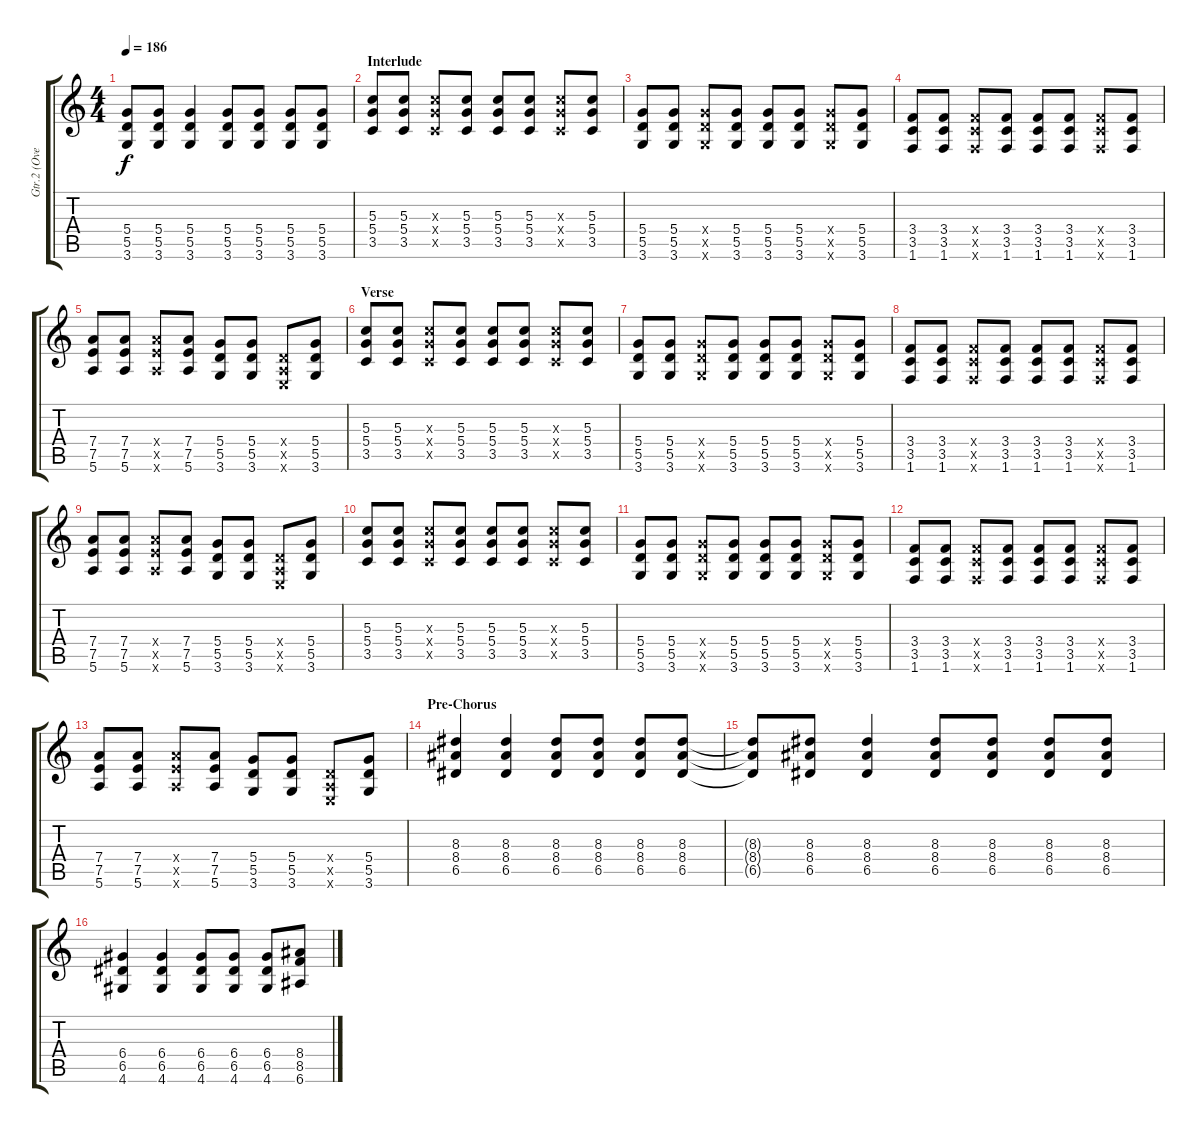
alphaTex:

\track ("Gtr.2 (Overdriven)" "Gtr.2 (Ove") {instrument overdrivenguitar}
\staff {score tabs}
\tuning (E4 B3 G3 D3 A2 E2) {hide}
\ts (4 4)
\tempo 186
\clef g2
\ks c
(5.4{t} 5.5{t} 3.6{t}).8{dy f} (5.4 5.5 3.6).8 (5.4 5.5 3.6).4 (5.4 5.5 3.6).8 (5.4 5.5 3.6).8 (5.4 5.5 3.6).8 (5.4 5.5 3.6).8 |
\section ("" "Interlude")
(5.3 5.4 3.5).8 (5.3 5.4 3.5).8 (5.3{x} 5.4{x} 3.5{x}).8 (5.3 5.4 3.5).8 (5.3 5.4 3.5).8 (5.3 5.4 3.5).8 (5.3{x} 5.4{x} 3.5{x}).8 (5.3 5.4 3.5).8 |
(5.4 5.5 3.6).8 (5.4 5.5 3.6).8 (5.4{x} 5.5{x} 3.6{x}).8 (5.4 5.5 3.6).8 (5.4 5.5 3.6).8 (5.4 5.5 3.6).8 (5.4{x} 5.5{x} 3.6{x}).8 (5.4 5.5 3.6).8 |
(3.4 3.5 1.6).8 (3.4 3.5 1.6).8 (3.4{x} 3.5{x} 1.6{x}).8 (3.4 3.5 1.6).8 (3.4 3.5 1.6).8 (3.4 3.5 1.6).8 (3.4{x} 3.5{x} 1.6{x}).8 (3.4 3.5 1.6).8 |
(7.4 7.5 5.6).8 (7.4 7.5 5.6).8 (7.4{x} 7.5{x} 5.6{x}).8 (7.4 7.5 5.6).8 (5.4 5.5 3.6).8 (5.4 5.5 3.6).8 (0.4{x} 0.5{x} 0.6{x}).8 (5.4 5.5 3.6).8 |
\section ("" "Verse")
(5.3 5.4 3.5).8 (5.3 5.4 3.5).8 (5.3{x} 5.4{x} 3.5{x}).8 (5.3 5.4 3.5).8 (5.3 5.4 3.5).8 (5.3 5.4 3.5).8 (5.3{x} 5.4{x} 3.5{x}).8 (5.3 5.4 3.5).8 |
(5.4 5.5 3.6).8 (5.4 5.5 3.6).8 (5.4{x} 5.5{x} 3.6{x}).8 (5.4 5.5 3.6).8 (5.4 5.5 3.6).8 (5.4 5.5 3.6).8 (5.4{x} 5.5{x} 3.6{x}).8 (5.4 5.5 3.6).8 |
(3.4 3.5 1.6).8 (3.4 3.5 1.6).8 (3.4{x} 3.5{x} 1.6{x}).8 (3.4 3.5 1.6).8 (3.4 3.5 1.6).8 (3.4 3.5 1.6).8 (3.4{x} 3.5{x} 1.6{x}).8 (3.4 3.5 1.6).8 |
(7.4 7.5 5.6).8 (7.4 7.5 5.6).8 (7.4{x} 7.5{x} 5.6{x}).8 (7.4 7.5 5.6).8 (5.4 5.5 3.6).8 (5.4 5.5 3.6).8 (0.4{x} 0.5{x} 0.6{x}).8 (5.4 5.5 3.6).8 |
(5.3 5.4 3.5).8 (5.3 5.4 3.5).8 (5.3{x} 5.4{x} 3.5{x}).8 (5.3 5.4 3.5).8 (5.3 5.4 3.5).8 (5.3 5.4 3.5).8 (5.3{x} 5.4{x} 3.5{x}).8 (5.3 5.4 3.5).8 |
(5.4 5.5 3.6).8 (5.4 5.5 3.6).8 (5.4{x} 5.5{x} 3.6{x}).8 (5.4 5.5 3.6).8 (5.4 5.5 3.6).8 (5.4 5.5 3.6).8 (5.4{x} 5.5{x} 3.6{x}).8 (5.4 5.5 3.6).8 |
(3.4 3.5 1.6).8 (3.4 3.5 1.6).8 (3.4{x} 3.5{x} 1.6{x}).8 (3.4 3.5 1.6).8 (3.4 3.5 1.6).8 (3.4 3.5 1.6).8 (3.4{x} 3.5{x} 1.6{x}).8 (3.4 3.5 1.6).8 |
(7.4 7.5 5.6).8 (7.4 7.5 5.6).8 (7.4{x} 7.5{x} 5.6{x}).8 (7.4 7.5 5.6).8 (5.4 5.5 3.6).8 (5.4 5.5 3.6).8 (0.4{x} 0.5{x} 0.6{x}).8 (5.4 5.5 3.6).8 |
\section ("" "Pre-Chorus")
(8.3 8.4 6.5).4 (8.3 8.4 6.5).4 (8.3 8.4 6.5).8 (8.3 8.4 6.5).8 (8.3 8.4 6.5).8 (8.3 8.4 6.5).8 |
(8.3{t} 8.4{t} 6.5{t}).8 (8.3 8.4 6.5).8 (8.3 8.4 6.5).4 (8.3 8.4 6.5).8 (8.3 8.4 6.5).8 (8.3 8.4 6.5).8 (8.3 8.4 6.5).8 |
(6.4 6.5 4.6).4 (6.4 6.5 4.6).4 (6.4 6.5 4.6).8 (6.4 6.5 4.6).8 (6.4 6.5 4.6).8 (8.4 8.5 6.6).8
